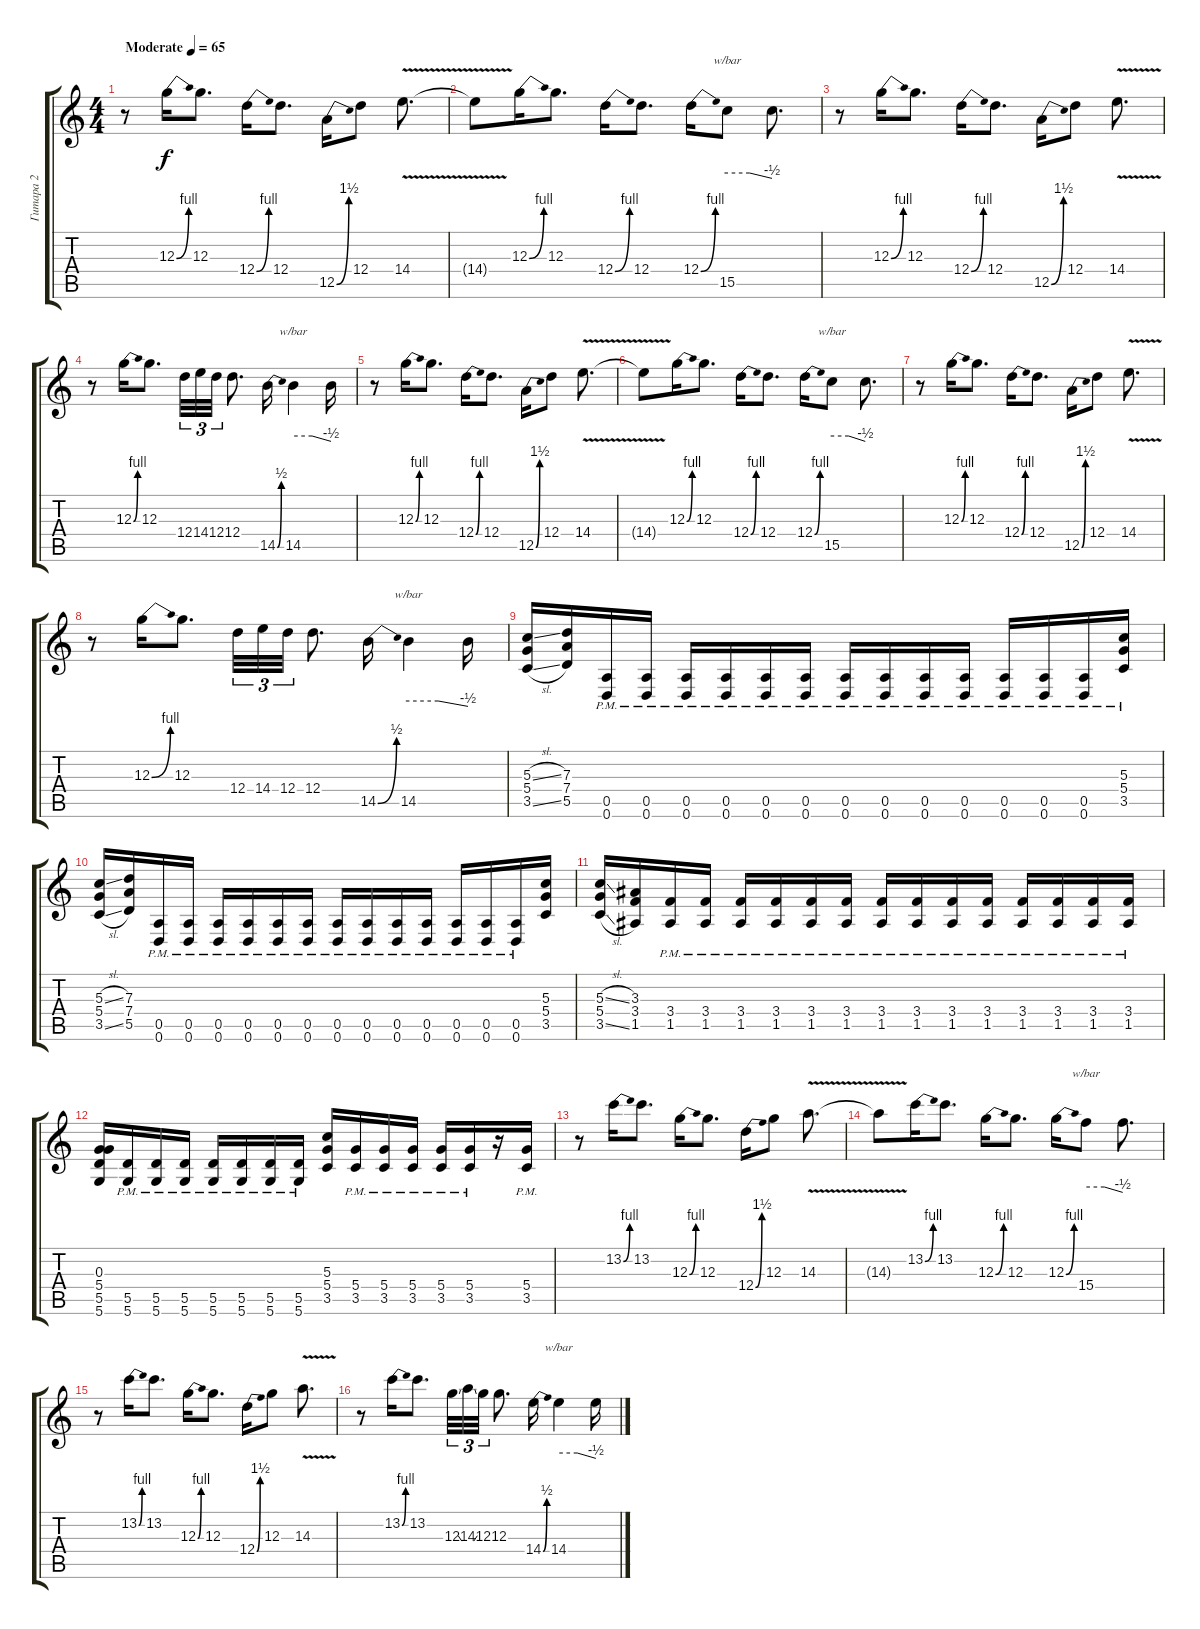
\track ("Гитара 2" "Гитара 2") {instrument distortionguitar}
\staff {score tabs}
\tuning (E4 B3 G3 D3 A2 D2) {hide}
\ts (4 4)
\tempo (65 "Moderate")
\clef g2
\ks c
r.8{dy f instrument distortionguitar} 12.3{be (bend 0 0 60 4)}.16 12.3.8{d} 12.4{be (bend 0 0 60 4)}.16 12.4.8{d} 12.5{be (bend 0 0 60 6)}.16 12.4.8 14.4{v}.8{d} |
14.4{t}.8 12.3{be (bend 0 0 60 4)}.16 12.3.8{d} 12.4{be (bend 0 0 60 4)}.16 12.4.8{d} 12.4{be (bend 0 0 60 4)}.16 15.5.8{tbe (custom default 0 0 30 0 60 -2)} 15.5{t}.8{d} |
r.8 12.3{be (bend 0 0 60 4)}.16 12.3.8{d} 12.4{be (bend 0 0 60 4)}.16 12.4.8{d} 12.5{be (bend 0 0 60 6)}.16 12.4.8 14.4{v}.8{d} |
r.8 12.3{be (bend 0 0 60 4)}.16 12.3.8{d} 12.4.32{tu (3 2)} 14.4.32{tu (3 2)} 12.4.32{tu (3 2)} 12.4.8{d} 14.5{be (bend 0 0 60 2)}.16 14.5.4{tbe (custom default 0 0 30 0 60 -2)} 14.5{t}.16 |
r.8 12.3{be (bend 0 0 60 4)}.16 12.3.8{d} 12.4{be (bend 0 0 60 4)}.16 12.4.8{d} 12.5{be (bend 0 0 60 6)}.16 12.4.8 14.4{v}.8{d} |
14.4{t}.8 12.3{be (bend 0 0 60 4)}.16 12.3.8{d} 12.4{be (bend 0 0 60 4)}.16 12.4.8{d} 12.4{be (bend 0 0 60 4)}.16 15.5.8{tbe (custom default 0 0 30 0 60 -2)} 15.5{t}.8{d} |
r.8 12.3{be (bend 0 0 60 4)}.16 12.3.8{d} 12.4{be (bend 0 0 60 4)}.16 12.4.8{d} 12.5{be (bend 0 0 60 6)}.16 12.4.8 14.4{v}.8{d} |
r.8 12.3{be (bend 0 0 60 4)}.16 12.3.8{d} 12.4.32{tu (3 2)} 14.4.32{tu (3 2)} 12.4.32{tu (3 2)} 12.4.8{d} 14.5{be (bend 0 0 60 2)}.16 14.5.4{tbe (custom default 0 0 30 0 60 -2)} 14.5{t}.16 |
(5.3{sl} 5.4 3.5{sl}).16 (7.3 7.4 5.5).16 (0.5{pm} 0.6{pm}).16 (0.5{pm} 0.6{pm}).16 (0.5{pm} 0.6{pm}).16 (0.5{pm} 0.6{pm}).16 (0.5{pm} 0.6{pm}).16 (0.5{pm} 0.6{pm}).16 (0.5{pm} 0.6{pm}).16 (0.5{pm} 0.6{pm}).16 (0.5{pm} 0.6{pm}).16 (0.5{pm} 0.6{pm}).16 (0.5{pm} 0.6{pm}).16 (0.5{pm} 0.6{pm}).16 (0.5{pm} 0.6{pm}).16 (5.3 5.4 3.5{pm}).16 |
(5.3{sl} 5.4 3.5{sl}).16 (7.3 7.4 5.5).16 (0.5{pm} 0.6{pm}).16 (0.5{pm} 0.6{pm}).16 (0.5{pm} 0.6{pm}).16 (0.5{pm} 0.6{pm}).16 (0.5{pm} 0.6{pm}).16 (0.5{pm} 0.6{pm}).16 (0.5{pm} 0.6{pm}).16 (0.5{pm} 0.6{pm}).16 (0.5{pm} 0.6{pm}).16 (0.5{pm} 0.6{pm}).16 (0.5{pm} 0.6{pm}).16 (0.5{pm} 0.6{pm}).16 (0.5{pm} 0.6{pm}).16 (5.3 5.4 3.5).16 |
(5.3{sl} 5.4 3.5{sl}).16 (3.3 3.4 1.5).16 (3.4{pm} 1.5{pm}).16 (3.4{pm} 1.5{pm}).16 (3.4{pm} 1.5{pm}).16 (3.4{pm} 1.5{pm}).16 (3.4{pm} 1.5{pm}).16 (3.4{pm} 1.5{pm}).16 (3.4{pm} 1.5{pm}).16 (3.4{pm} 1.5{pm}).16 (3.4{pm} 1.5{pm}).16 (3.4{pm} 1.5{pm}).16 (3.4{pm} 1.5{pm}).16 (3.4{pm} 1.5{pm}).16 (3.4{pm} 1.5{pm}).16 (3.4{pm} 1.5{pm}).16 |
(0.3 5.4 5.5 5.6).16 (5.5{pm} 5.6{pm}).16 (5.5{pm} 5.6{pm}).16 (5.5{pm} 5.6{pm}).16 (5.5{pm} 5.6{pm}).16 (5.5{pm} 5.6{pm}).16 (5.5{pm} 5.6{pm}).16 (5.5{pm} 5.6{pm}).16 (5.3 5.4 3.5).16 (5.4{pm} 3.5{pm}).16 (5.4{pm} 3.5{pm}).16 (5.4{pm} 3.5{pm}).16 (5.4{pm} 3.5{pm}).16 (5.4{pm} 3.5{pm}).16 r.16 (5.4{pm} 3.5{pm}).16 |
r.8 13.2{be (bend 0 0 60 4)}.16 13.2.8{d} 12.3{be (bend 0 0 60 4)}.16 12.3.8{d} 12.4{be (bend 0 0 60 6)}.16 12.3.8 14.3{v}.8{d} |
14.3{t}.8 13.2{be (bend 0 0 60 4)}.16 13.2.8{d} 12.3{be (bend 0 0 60 4)}.16 12.3.8{d} 12.3{be (bend 0 0 60 4)}.16 15.4.8{tbe (custom default 0 0 30 0 60 -2)} 15.4{t}.8{d} |
r.8 13.2{be (bend 0 0 60 4)}.16 13.2.8{d} 12.3{be (bend 0 0 60 4)}.16 12.3.8{d} 12.4{be (bend 0 0 60 6)}.16 12.3.8 14.3{v}.8{d} |
r.8 13.2{be (bend 0 0 60 4)}.16 13.2.8{d} 12.3{ss}.32{tu (3 2)} 14.3{ss}.32{tu (3 2)} 12.3.32{tu (3 2)} 12.3.8{d} 14.4{be (bend 0 0 60 2)}.16 14.4.4{tbe (custom default 0 0 30 0 60 -2)} 14.4{t}.16
